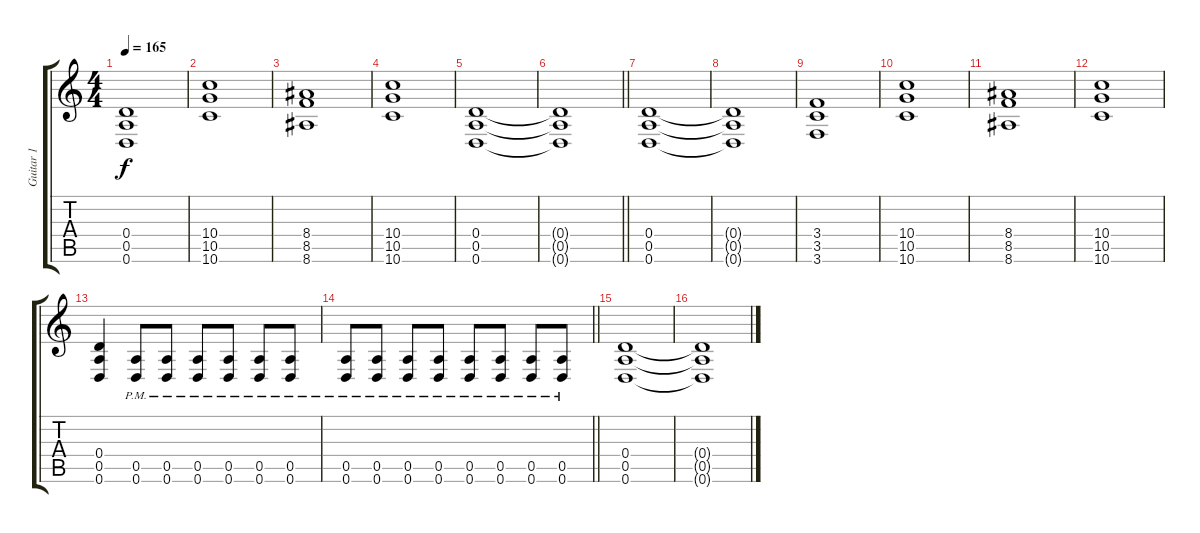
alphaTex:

\track ("Guitar 1" "Guitar 1") {instrument distortionguitar}
\staff {score tabs}
\tuning (E4 B3 G3 D3 A2 D2) {hide}
\ts (4 4)
\tempo 165
\clef g2
\ks c
(0.4 0.5 0.6).1{dy f volume 10} |
(10.4 10.5 10.6).1 |
(8.4 8.5 8.6).1 |
(10.4 10.5 10.6).1 |
(0.4 0.5 0.6).1 |
\barLineRight lightlight
(0.4{t} 0.5{t} 0.6{t}).1 |
(0.4 0.5 0.6).1{volume 10} |
(0.4{t} 0.5{t} 0.6{t}).1 |
(3.4 3.5 3.6).1 |
(10.4 10.5 10.6).1 |
(8.4 8.5 8.6).1 |
(10.4 10.5 10.6).1 |
(0.4 0.5 0.6).4 (0.5{pm} 0.6{pm}).8 (0.5{pm} 0.6{pm}).8 (0.5{pm} 0.6{pm}).8 (0.5{pm} 0.6{pm}).8 (0.5{pm} 0.6{pm}).8 (0.5{pm} 0.6{pm}).8 |
\barLineRight lightlight
(0.5{pm} 0.6{pm}).8 (0.5{pm} 0.6{pm}).8 (0.5{pm} 0.6{pm}).8 (0.5{pm} 0.6{pm}).8 (0.5{pm} 0.6{pm}).8 (0.5{pm} 0.6{pm}).8 (0.5{pm} 0.6{pm}).8 (0.5{pm} 0.6{pm}).8 |
(0.4 0.5 0.6).1 |
(0.4{t} 0.5{t} 0.6{t}).1
